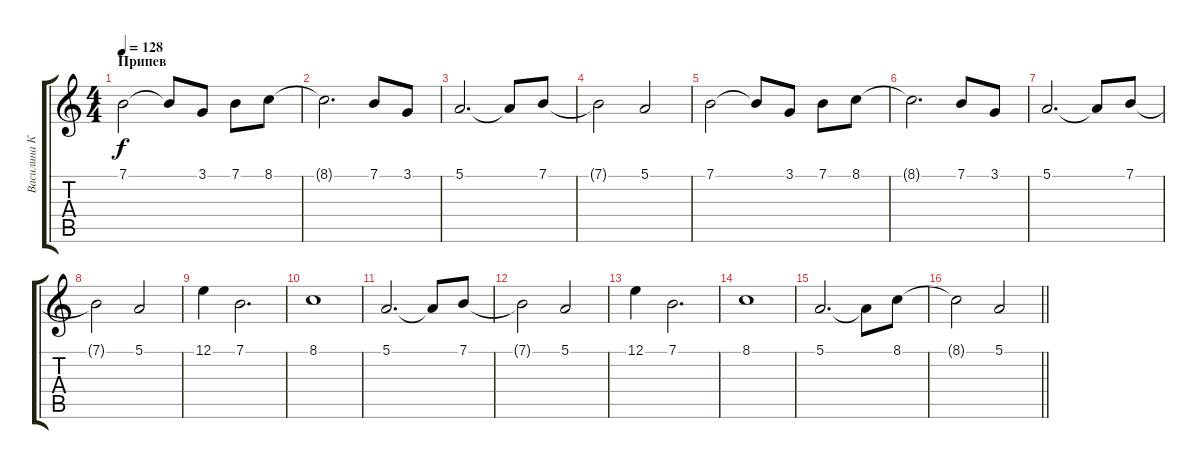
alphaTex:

\track ("Василина Кичигина" "Василина К") {instrument synthstrings1}
\staff {score tabs}
\tuning (E4 B3 G3 D3 A2 E2) {hide}
\ts (4 4)
\section ("" "Припев")
\tempo 128
\clef g2
\ks c
7.1.2{dy f volume 10 instrument stringensemble1} 7.1{t}.8 3.1.8 7.1.8 8.1.8 |
8.1{t}.2{d} 7.1.8 3.1.8 |
5.1.2{d} 5.1{t}.8 7.1.8 |
7.1{t}.2 5.1.2 |
7.1.2 7.1{t}.8 3.1.8 7.1.8 8.1.8 |
8.1{t}.2{d} 7.1.8 3.1.8 |
5.1.2{d} 5.1{t}.8 7.1.8 |
7.1{t}.2 5.1.2 |
12.1.4 7.1.2{d} |
8.1.1 |
5.1.2{d} 5.1{t}.8 7.1.8 |
7.1{t}.2 5.1.2 |
12.1.4 7.1.2{d} |
8.1.1 |
5.1.2{d} 5.1{t}.8 8.1.8 |
\barLineRight lightlight
8.1{t}.2 5.1.2
